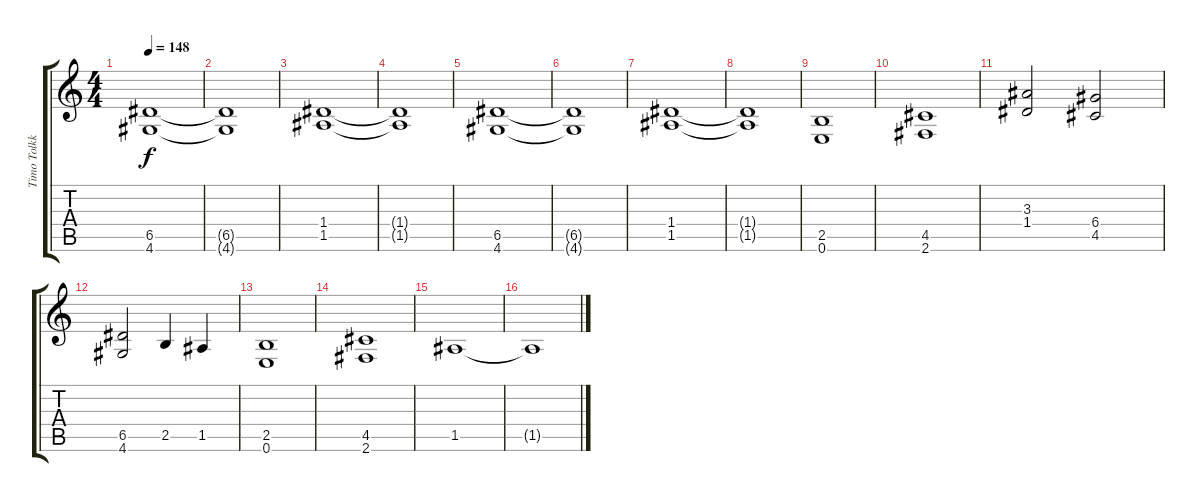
\track ("Timo Tolkki" "Timo Tolkk") {instrument overdrivenguitar}
\staff {score tabs}
\tuning (E4 B3 G3 D3 A2 E2) {hide}
\ts (4 4)
\tempo 148
\clef g2
\ks c
(6.5 4.6).1{dy f} |
(6.5{t} 4.6{t}).1 |
(1.4 1.5).1 |
(1.4{t} 1.5{t}).1 |
(6.5 4.6).1 |
(6.5{t} 4.6{t}).1 |
(1.4 1.5).1 |
(1.4{t} 1.5{t}).1 |
(2.5 0.6).1 |
(4.5 2.6).1 |
(3.3 1.4).2 (6.4 4.5).2 |
(6.5 4.6).2 2.5.4 1.5.4 |
(2.5 0.6).1 |
(4.5 2.6).1 |
1.5.1 |
1.5{t}.1
